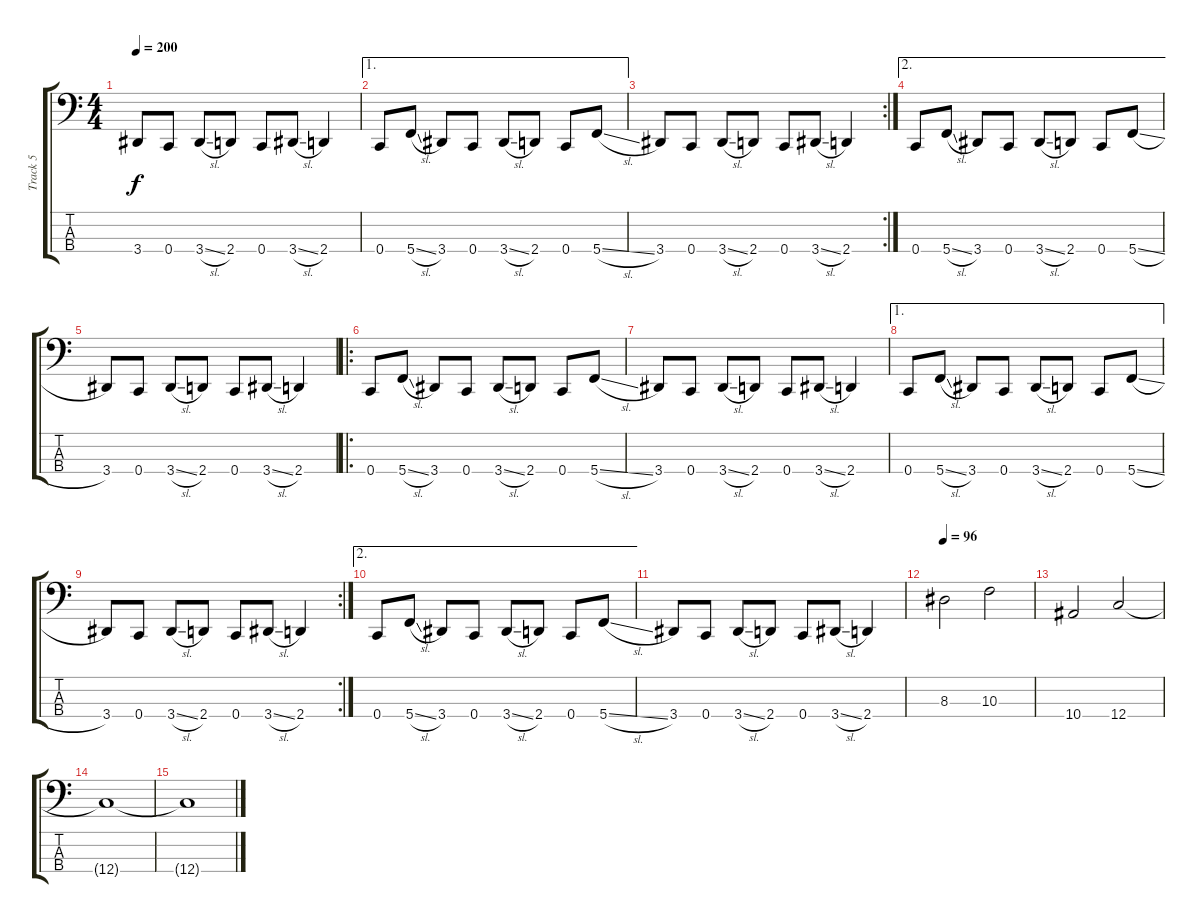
\track ("Track 5" "Track 5") {instrument electricbassfinger}
\staff {score tabs}
\tuning (F2 C2 G1 C1) {hide}
\ts (4 4)
\tempo 200
\clef f4
\ks c
3.4.8{dy f} 0.4.8 3.4{sl}.8 2.4.8 0.4.8 3.4{sl}.8 2.4.4 |
\ae 1
0.4.8 5.4{sl}.8 3.4.8 0.4.8 3.4{sl}.8 2.4.8 0.4.8 5.4{sl}.8 |
\rc 2
3.4.8 0.4.8 3.4{sl}.8 2.4.8 0.4.8 3.4{sl}.8 2.4.4 |
\ae 2
0.4.8 5.4{sl}.8 3.4.8 0.4.8 3.4{sl}.8 2.4.8 0.4.8 5.4{sl}.8 |
3.4.8 0.4.8 3.4{sl}.8 2.4.8 0.4.8 3.4{sl}.8 2.4.4 |
\ro
0.4.8 5.4{sl}.8 3.4.8 0.4.8 3.4{sl}.8 2.4.8 0.4.8 5.4{sl}.8 |
3.4.8 0.4.8 3.4{sl}.8 2.4.8 0.4.8 3.4{sl}.8 2.4.4 |
\ae 1
0.4.8 5.4{sl}.8 3.4.8 0.4.8 3.4{sl}.8 2.4.8 0.4.8 5.4{sl}.8 |
\rc 2
3.4.8 0.4.8 3.4{sl}.8 2.4.8 0.4.8 3.4{sl}.8 2.4.4 |
\ae 2
0.4.8 5.4{sl}.8 3.4.8 0.4.8 3.4{sl}.8 2.4.8 0.4.8 5.4{sl}.8 |
3.4.8 0.4.8 3.4{sl}.8 2.4.8 0.4.8 3.4{sl}.8 2.4.4 |
\tempo 96
8.3.2 10.3.2 |
10.4.2 12.4.2 |
12.4{t}.1 |
12.4{t}.1
